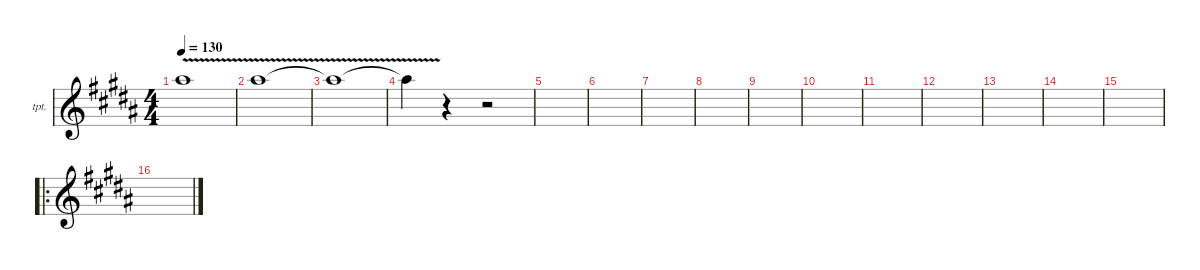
\defaultSystemsLayout 4
\hideDynamics
\bracketExtendMode nobrackets
\firstSystemTrackNameOrientation horizontal
\otherSystemsTrackNameOrientation horizontal
\track ("Trumpet" "tpt.") {instrument trumpet}
\staff {score}
\tuning (E4 B3 G3 D3 A2 E2)
\displaytranspose 2
\ts (4 4)
\tempo 130
\clef g2
\ks g#minor
16.1{v t acc #}.1{dy mf beam Down} |
16.1{v acc #}.1{beam Down} |
16.1{v t acc #}.1{beam Down} |
16.1{v t acc #}.4{beam Down} r.4{beam Down} r.2{beam Down} |
|
|
|
|
|
|
|
|
|
|
|
\ro
